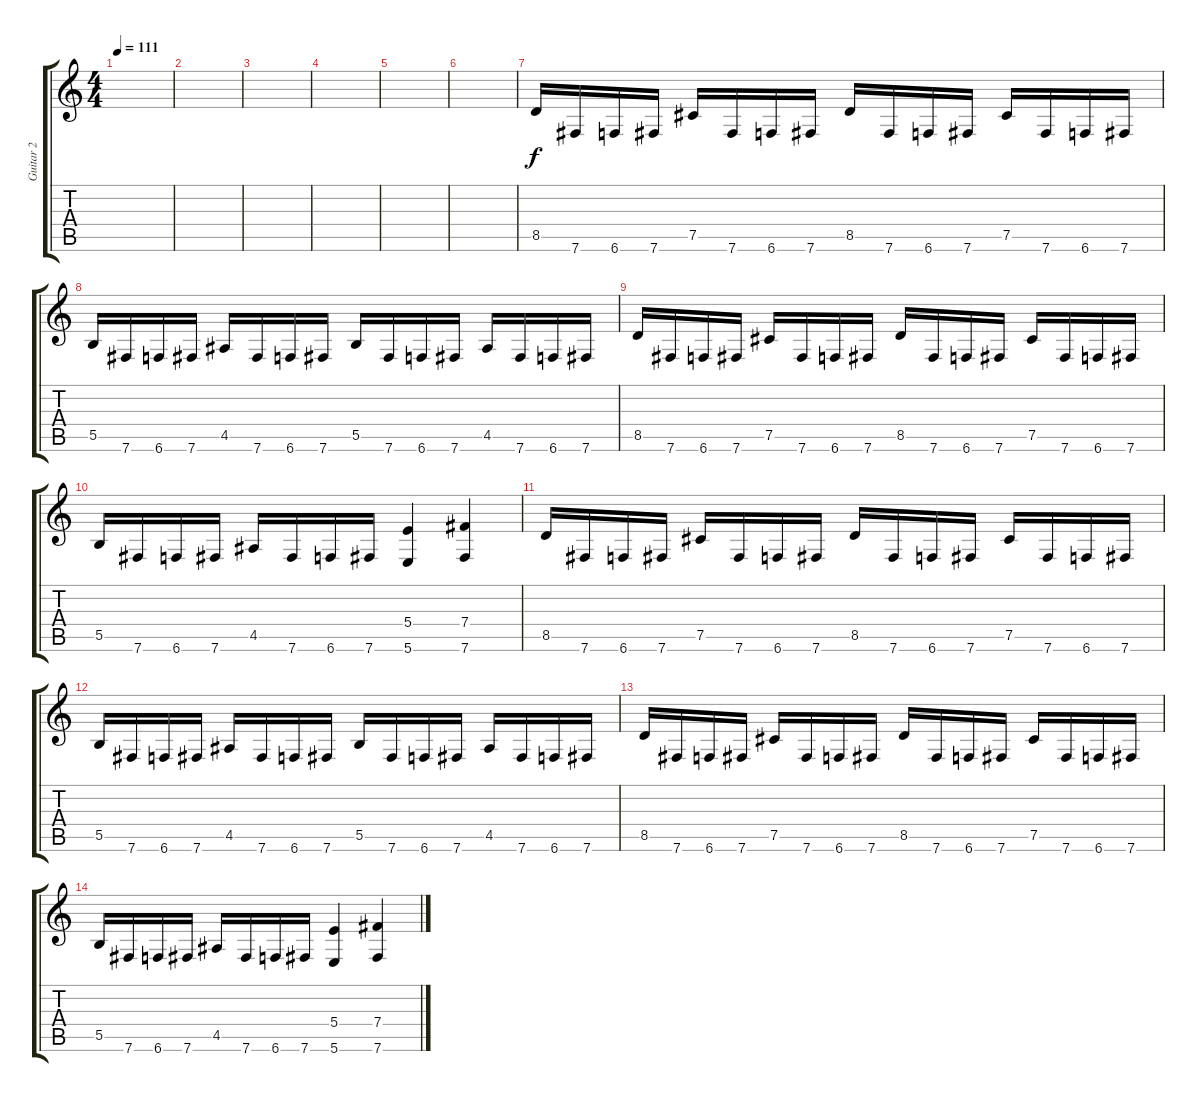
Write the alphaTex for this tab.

\track ("Guitar 2" "Guitar 2") {instrument distortionguitar}
\staff {score tabs}
\tuning (Db4 Ab3 E3 B2 Gb2 B1) {hide}
\ts (4 4)
\tempo 111
\clef g2
\ks c
|
|
|
|
|
|
8.5.16 7.6.16 6.6.16 7.6.16 7.5.16 7.6.16 6.6.16 7.6.16 8.5.16 7.6.16 6.6.16 7.6.16 7.5.16 7.6.16 6.6.16 7.6.16 |
5.5.16 7.6.16 6.6.16 7.6.16 4.5.16 7.6.16 6.6.16 7.6.16 5.5.16 7.6.16 6.6.16 7.6.16 4.5.16 7.6.16 6.6.16 7.6.16 |
8.5.16 7.6.16 6.6.16 7.6.16 7.5.16 7.6.16 6.6.16 7.6.16 8.5.16 7.6.16 6.6.16 7.6.16 7.5.16 7.6.16 6.6.16 7.6.16 |
5.5.16 7.6.16 6.6.16 7.6.16 4.5.16 7.6.16 6.6.16 7.6.16 (5.4 5.6).4 (7.4 7.6).4 |
8.5.16 7.6.16 6.6.16 7.6.16 7.5.16 7.6.16 6.6.16 7.6.16 8.5.16 7.6.16 6.6.16 7.6.16 7.5.16 7.6.16 6.6.16 7.6.16 |
5.5.16 7.6.16 6.6.16 7.6.16 4.5.16 7.6.16 6.6.16 7.6.16 5.5.16 7.6.16 6.6.16 7.6.16 4.5.16 7.6.16 6.6.16 7.6.16 |
8.5.16 7.6.16 6.6.16 7.6.16 7.5.16 7.6.16 6.6.16 7.6.16 8.5.16 7.6.16 6.6.16 7.6.16 7.5.16 7.6.16 6.6.16 7.6.16 |
5.5.16 7.6.16 6.6.16 7.6.16 4.5.16 7.6.16 6.6.16 7.6.16 (5.4 5.6).4 (7.4 7.6).4
